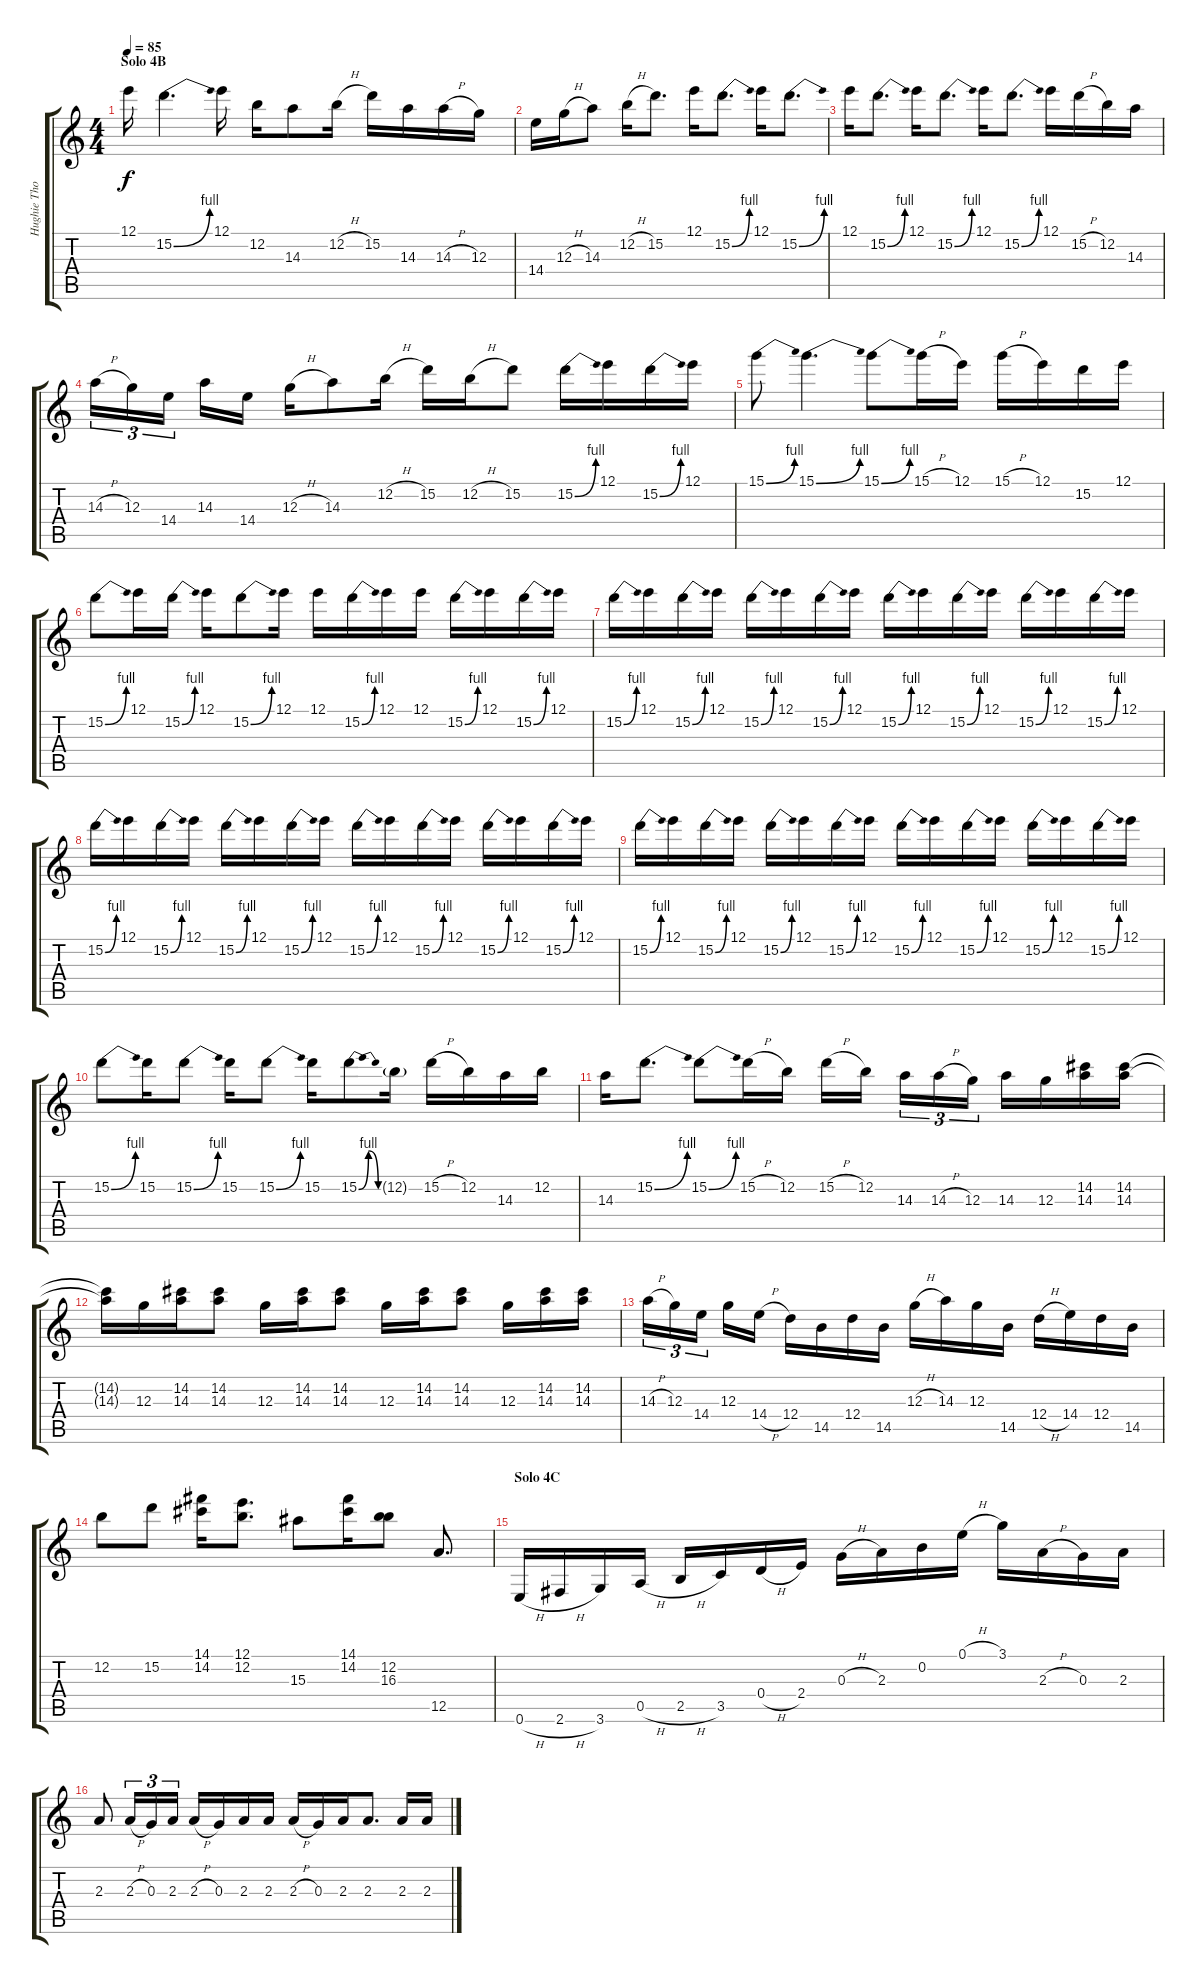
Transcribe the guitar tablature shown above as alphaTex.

\track ("Hughie Thomasson Solo" "Hughie Tho") {instrument overdrivenguitar}
\staff {score tabs}
\tuning (E4 B3 G3 D3 A2 E2) {hide}
\ts (4 4)
\section ("" "Solo 4B")
\tempo 85
\clef g2
\ks c
12.1.16{dy f} 15.2{be (bend 0 0 60 4)}.4{d} 12.1.16 12.2.16 14.3.8 12.2{h}.16 15.2.16 14.3.16 14.3{h}.16 12.3.16 |
14.4.16 12.3{h}.16 14.3.8 12.2{h}.16 15.2.8{d} 12.1.16 15.2{be (bend 0 0 60 4)}.8{d} 12.1.16 15.2{be (bend 0 0 60 4)}.8{d} |
12.1.16 15.2{be (bend 0 0 60 4)}.8{d} 12.1.16 15.2{be (bend 0 0 60 4)}.8{d} 12.1.16 15.2{be (bend 0 0 60 4)}.8{d} 12.1.16 15.2{h}.16 12.2.16 14.3.16 |
14.3{h}.16{tu (3 2)} 12.3.16{tu (3 2)} 14.4.16{tu (3 2)} 14.3.16 14.4.16 12.3{h}.16 14.3.8 12.2{h}.16 15.2.16 12.2{h}.16 15.2.8 15.2{be (bend 0 0 60 4)}.16 12.1.16 15.2{be (bend 0 0 60 4)}.16 12.1.16 |
15.1{be (bend 0 0 60 4)}.8 15.1{be (bend 0 0 60 4)}.4{d} 15.1{be (bend 0 0 60 4)}.8 15.1{h}.16 12.1.16 15.1{h}.16 12.1.16 15.2.16 12.1.16 |
15.2{be (bend 0 0 60 4)}.8 12.1.16 15.2{be (bend 0 0 60 4)}.16 12.1.16 15.2{be (bend 0 0 60 4)}.8 12.1.16 12.1.16 15.2{be (bend 0 0 60 4)}.16 12.1.16 12.1.16 15.2{be (bend 0 0 60 4)}.16 12.1.16 15.2{be (bend 0 0 60 4)}.16 12.1.16 |
15.2{be (bend 0 0 60 4)}.16 12.1.16 15.2{be (bend 0 0 60 4)}.16 12.1.16 15.2{be (bend 0 0 60 4)}.16 12.1.16 15.2{be (bend 0 0 60 4)}.16 12.1.16 15.2{be (bend 0 0 60 4)}.16 12.1.16 15.2{be (bend 0 0 60 4)}.16 12.1.16 15.2{be (bend 0 0 60 4)}.16 12.1.16 15.2{be (bend 0 0 60 4)}.16 12.1.16 |
15.2{be (bend 0 0 60 4)}.16 12.1.16 15.2{be (bend 0 0 60 4)}.16 12.1.16 15.2{be (bend 0 0 60 4)}.16 12.1.16 15.2{be (bend 0 0 60 4)}.16 12.1.16 15.2{be (bend 0 0 60 4)}.16 12.1.16 15.2{be (bend 0 0 60 4)}.16 12.1.16 15.2{be (bend 0 0 60 4)}.16 12.1.16 15.2{be (bend 0 0 60 4)}.16 12.1.16 |
15.2{be (bend 0 0 60 4)}.16 12.1.16 15.2{be (bend 0 0 60 4)}.16 12.1.16 15.2{be (bend 0 0 60 4)}.16 12.1.16 15.2{be (bend 0 0 60 4)}.16 12.1.16 15.2{be (bend 0 0 60 4)}.16 12.1.16 15.2{be (bend 0 0 60 4)}.16 12.1.16 15.2{be (bend 0 0 60 4)}.16 12.1.16 15.2{be (bend 0 0 60 4)}.16 12.1.16 |
15.2{be (bend 0 0 60 4)}.8 15.2.16 15.2{be (bend 0 0 60 4)}.8 15.2.16 15.2{be (bend 0 0 60 4)}.8 15.2.16 15.2{be (bendrelease 0 0 30 4 45 4 60 0)}.8 12.2{g}.16 15.2{h}.16 12.2.16 14.3.16 12.2.16 |
14.3.16 15.2{be (bend 0 0 60 4)}.8{d} 15.2{be (bend 0 0 60 4)}.8 15.2{h}.16 12.2.16 15.2{h}.16 12.2.16 14.3.16{tu (3 2)} 14.3{h}.16{tu (3 2)} 12.3.16{tu (3 2)} 14.3.16 12.3.16 (14.2 14.3).16 (14.2 14.3).16 |
(14.2{t} 14.3{t}).16 12.3.16 (14.2 14.3).16 (14.2 14.3).8 12.3.16 (14.2 14.3).16 (14.2 14.3).8 12.3.16 (14.2 14.3).16 (14.2 14.3).8 12.3.16 (14.2 14.3).16 (14.2 14.3).16 |
14.3{h}.16{tu (3 2)} 12.3.16{tu (3 2)} 14.4.16{tu (3 2)} 12.3.16 14.4{h}.16 12.4.16 14.5.16 12.4.16 14.5.16 12.3{h}.16 14.3.16 12.3.16 14.5.16 12.4{h}.16 14.4.16 12.4.16 14.5.16 |
12.2.8 15.2.8 (14.1 14.2).16 (12.1 12.2).8{d} 15.3.8 (14.1 14.2).16 (12.2 16.3).8 12.5.8{d} |
\section ("" "Solo 4C")
0.6{h}.16 2.6{h}.16 3.6.16 0.5{h}.16 2.5{h}.16 3.5.16 0.4{h}.16 2.4.16 0.3{h}.16 2.3.16 0.2.16 0.1{h}.16 3.1.16 2.3{h}.16 0.3.16 2.3.16 |
2.3.8 2.3{h}.16{tu (3 2)} 0.3.16{tu (3 2)} 2.3.16{tu (3 2)} 2.3{h}.16 0.3.16 2.3.16 2.3.16 2.3{h}.16 0.3.16 2.3.16 2.3.8{d} 2.3.16 2.3.16
